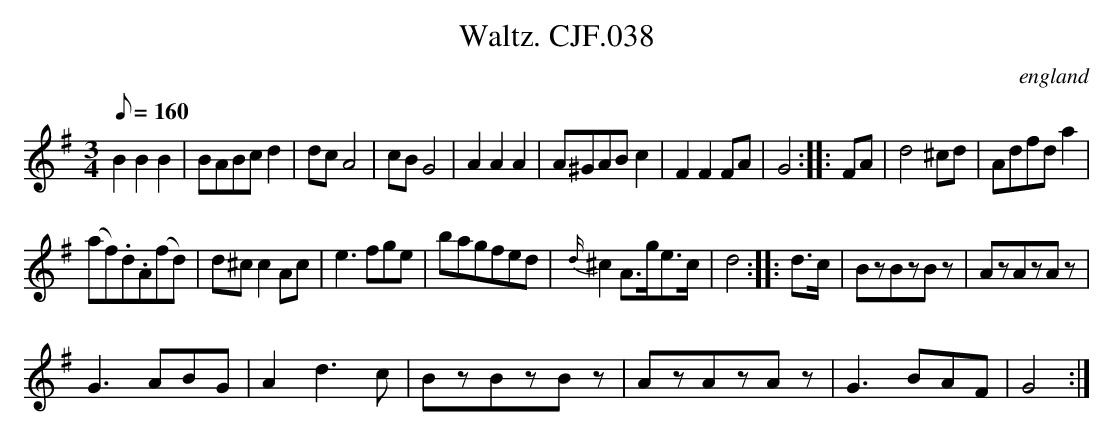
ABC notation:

X:1
T:Waltz. CJF.038
O:england
M:3/4
L:1/8
Q:160
K:G
B2B2B2|BABcd2|dcA4|cBG4|A2A2A2|\
A^GABc2|F2F2FA|G4:|:FA|d4^cd|Adfda2|
(af).d.A(fd)|d^cc2Ac|e3fge|bagfed|\
{d/}^c2A>ge>c|d4:|:d>c|BzBzBz|AzAzAz|
G3ABG|A2d3c|BzBzBz|AzAzAz|G3BAF|G4:|]
